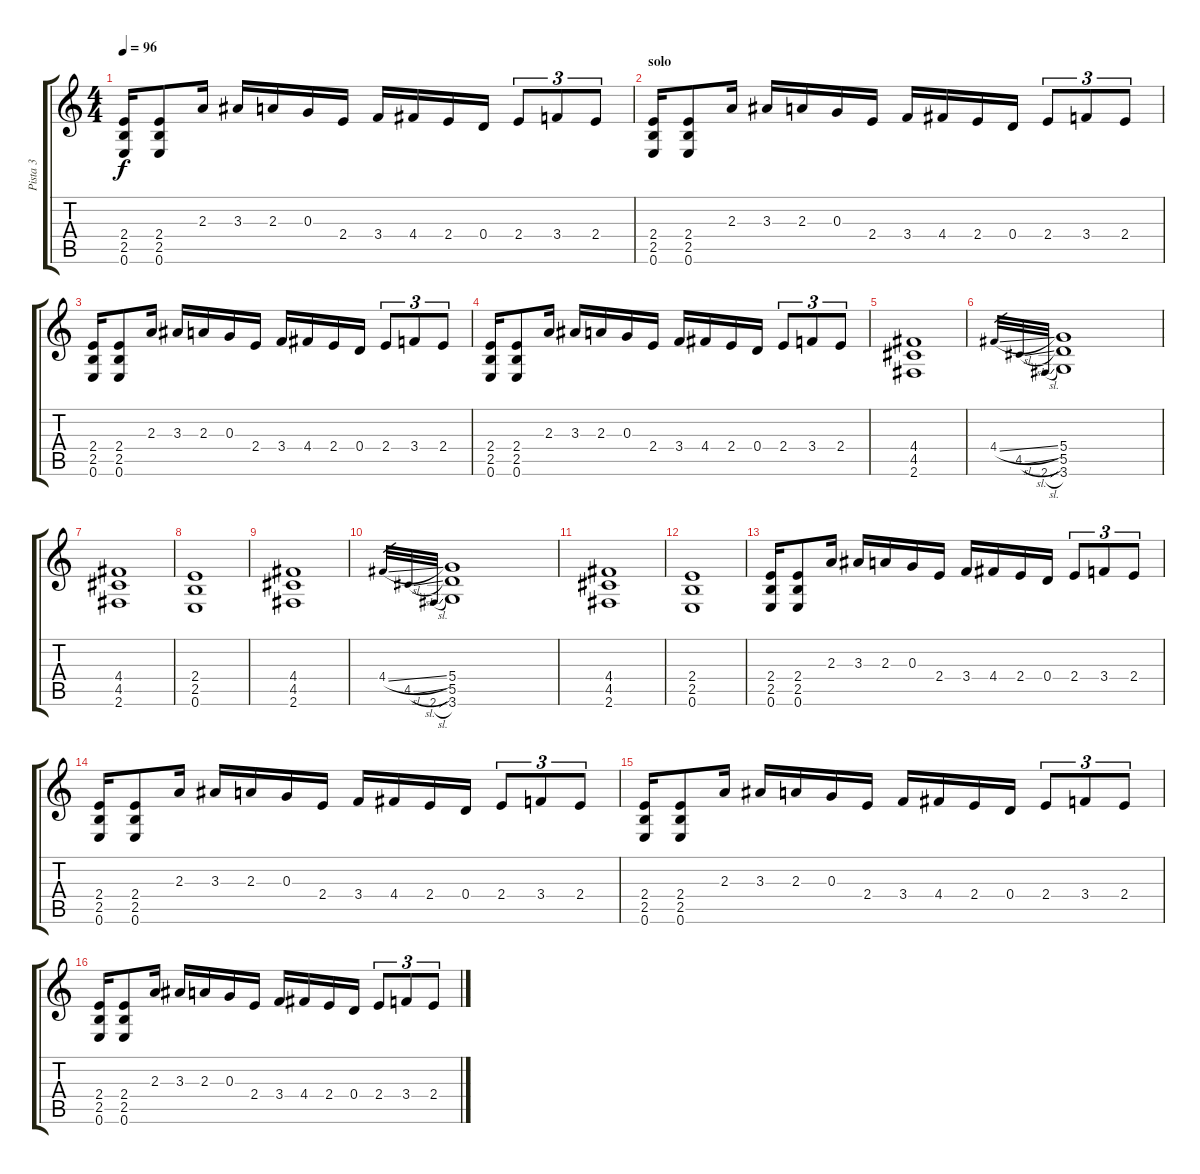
\track ("Pista 3" "Pista 3") {instrument overdrivenguitar}
\staff {score tabs}
\tuning (E4 B3 G3 D3 A2 E2) {hide}
\ts (4 4)
\tempo 96
\clef g2
\ks c
(2.4 2.5 0.6).16{dy f} (2.4 2.5 0.6).8 2.3.16 3.3.16 2.3.16 0.3.16 2.4.16 3.4.16 4.4.16 2.4.16 0.4.16 2.4.8{tu (3 2)} 3.4.8{tu (3 2)} 2.4.8{tu (3 2)} |
\section ("" "solo")
(2.4 2.5 0.6).16 (2.4 2.5 0.6).8 2.3.16 3.3.16 2.3.16 0.3.16 2.4.16 3.4.16 4.4.16 2.4.16 0.4.16 2.4.8{tu (3 2)} 3.4.8{tu (3 2)} 2.4.8{tu (3 2)} |
(2.4 2.5 0.6).16 (2.4 2.5 0.6).8 2.3.16 3.3.16 2.3.16 0.3.16 2.4.16 3.4.16 4.4.16 2.4.16 0.4.16 2.4.8{tu (3 2)} 3.4.8{tu (3 2)} 2.4.8{tu (3 2)} |
(2.4 2.5 0.6).16 (2.4 2.5 0.6).8 2.3.16 3.3.16 2.3.16 0.3.16 2.4.16 3.4.16 4.4.16 2.4.16 0.4.16 2.4.8{tu (3 2)} 3.4.8{tu (3 2)} 2.4.8{tu (3 2)} |
(4.4 4.5 2.6).1 |
4.4{sl}.32{gr} 4.5{sl}.32{gr} 2.6{sl}.32{gr} (5.4 5.5 3.6).1 |
(4.4 4.5 2.6).1 |
(2.4 2.5 0.6).1 |
(4.4 4.5 2.6).1 |
4.4{sl}.32{gr} 4.5{sl}.32{gr} 2.6{sl}.32{gr} (5.4 5.5 3.6).1 |
(4.4 4.5 2.6).1 |
(2.4 2.5 0.6).1 |
(2.4 2.5 0.6).16 (2.4 2.5 0.6).8 2.3.16 3.3.16 2.3.16 0.3.16 2.4.16 3.4.16 4.4.16 2.4.16 0.4.16 2.4.8{tu (3 2)} 3.4.8{tu (3 2)} 2.4.8{tu (3 2)} |
(2.4 2.5 0.6).16 (2.4 2.5 0.6).8 2.3.16 3.3.16 2.3.16 0.3.16 2.4.16 3.4.16 4.4.16 2.4.16 0.4.16 2.4.8{tu (3 2)} 3.4.8{tu (3 2)} 2.4.8{tu (3 2)} |
(2.4 2.5 0.6).16 (2.4 2.5 0.6).8 2.3.16 3.3.16 2.3.16 0.3.16 2.4.16 3.4.16 4.4.16 2.4.16 0.4.16 2.4.8{tu (3 2)} 3.4.8{tu (3 2)} 2.4.8{tu (3 2)} |
(2.4 2.5 0.6).16 (2.4 2.5 0.6).8 2.3.16 3.3.16 2.3.16 0.3.16 2.4.16 3.4.16 4.4.16 2.4.16 0.4.16 2.4.8{tu (3 2)} 3.4.8{tu (3 2)} 2.4.8{tu (3 2)}
